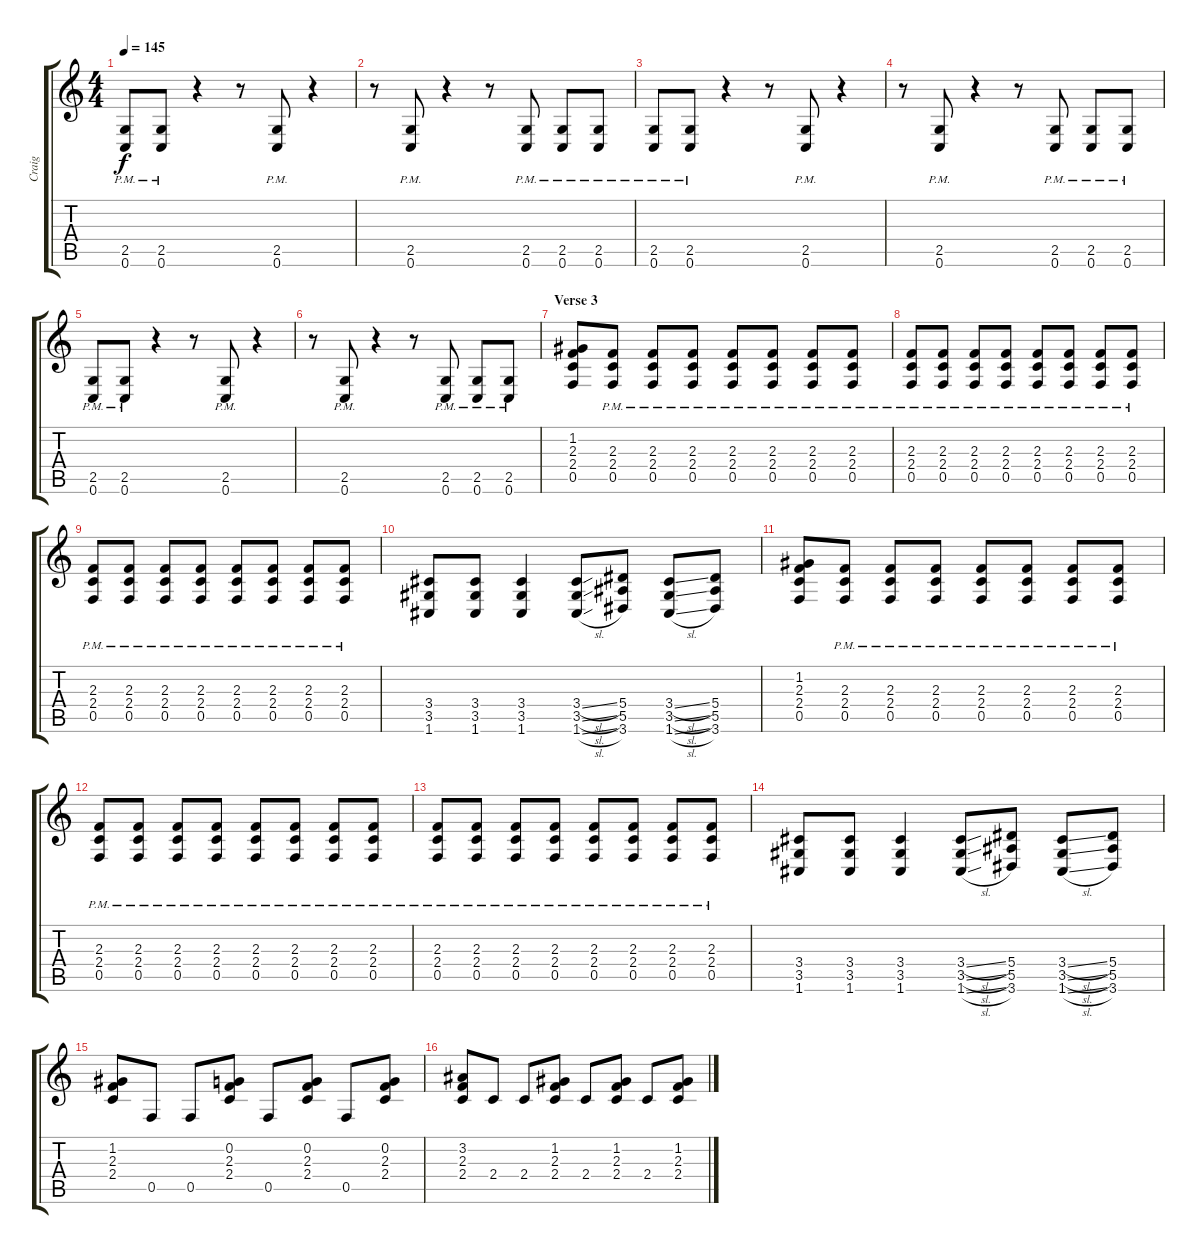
\track ("Craig" "Craig") {instrument distortionguitar}
\staff {score tabs}
\tuning (C4 G3 Eb3 Bb2 F2 C2) {hide}
\ts (4 4)
\tempo 145
\clef g2
\ks c
(2.5{pm} 0.6{pm}).8{dy f} (2.5{pm} 0.6{pm}).8 r.4 r.8 (2.5{pm} 0.6{pm}).8 r.4 |
r.8 (2.5{pm} 0.6{pm}).8 r.4 r.8 (2.5{pm} 0.6{pm}).8 (2.5{pm} 0.6{pm}).8 (2.5{pm} 0.6{pm}).8 |
(2.5{pm} 0.6{pm}).8 (2.5{pm} 0.6{pm}).8 r.4 r.8 (2.5{pm} 0.6{pm}).8 r.4 |
r.8 (2.5{pm} 0.6{pm}).8 r.4 r.8 (2.5{pm} 0.6{pm}).8 (2.5{pm} 0.6{pm}).8 (2.5{pm} 0.6{pm}).8 |
(2.5{pm} 0.6{pm}).8 (2.5{pm} 0.6{pm}).8 r.4 r.8 (2.5{pm} 0.6{pm}).8 r.4 |
r.8 (2.5{pm} 0.6{pm}).8 r.4 r.8 (2.5{pm} 0.6{pm}).8 (2.5{pm} 0.6{pm}).8 (2.5{pm} 0.6{pm}).8 |
\section ("" "Verse 3")
(1.2 2.3 2.4 0.5).8 (2.3{pm} 2.4{pm} 0.5{pm}).8 (2.3{pm} 2.4{pm} 0.5{pm}).8 (2.3{pm} 2.4{pm} 0.5{pm}).8 (2.3{pm} 2.4{pm} 0.5{pm}).8 (2.3{pm} 2.4{pm} 0.5{pm}).8 (2.3{pm} 2.4{pm} 0.5{pm}).8 (2.3{pm} 2.4{pm} 0.5{pm}).8 |
(2.3{pm} 2.4{pm} 0.5{pm}).8 (2.3{pm} 2.4{pm} 0.5{pm}).8 (2.3{pm} 2.4{pm} 0.5{pm}).8 (2.3{pm} 2.4{pm} 0.5{pm}).8 (2.3{pm} 2.4{pm} 0.5{pm}).8 (2.3{pm} 2.4{pm} 0.5{pm}).8 (2.3{pm} 2.4{pm} 0.5{pm}).8 (2.3{pm} 2.4{pm} 0.5{pm}).8 |
(2.3{pm} 2.4{pm} 0.5{pm}).8 (2.3{pm} 2.4{pm} 0.5{pm}).8 (2.3{pm} 2.4{pm} 0.5{pm}).8 (2.3{pm} 2.4{pm} 0.5{pm}).8 (2.3{pm} 2.4{pm} 0.5{pm}).8 (2.3{pm} 2.4{pm} 0.5{pm}).8 (2.3{pm} 2.4{pm} 0.5{pm}).8 (2.3{pm} 2.4{pm} 0.5{pm}).8 |
(3.4 3.5 1.6).8 (3.4 3.5 1.6).8 (3.4 3.5 1.6).4 (3.4{sl} 3.5{sl} 1.6{sl}).8 (5.4 5.5 3.6).8 (3.4{sl} 3.5{sl} 1.6{sl}).8 (5.4 5.5 3.6).8 |
(1.2 2.3 2.4 0.5).8 (2.3{pm} 2.4{pm} 0.5{pm}).8 (2.3{pm} 2.4{pm} 0.5{pm}).8 (2.3{pm} 2.4{pm} 0.5{pm}).8 (2.3{pm} 2.4{pm} 0.5{pm}).8 (2.3{pm} 2.4{pm} 0.5{pm}).8 (2.3{pm} 2.4{pm} 0.5{pm}).8 (2.3{pm} 2.4{pm} 0.5{pm}).8 |
(2.3{pm} 2.4{pm} 0.5{pm}).8 (2.3{pm} 2.4{pm} 0.5{pm}).8 (2.3{pm} 2.4{pm} 0.5{pm}).8 (2.3{pm} 2.4{pm} 0.5{pm}).8 (2.3{pm} 2.4{pm} 0.5{pm}).8 (2.3{pm} 2.4{pm} 0.5{pm}).8 (2.3{pm} 2.4{pm} 0.5{pm}).8 (2.3{pm} 2.4{pm} 0.5{pm}).8 |
(2.3{pm} 2.4{pm} 0.5{pm}).8 (2.3{pm} 2.4{pm} 0.5{pm}).8 (2.3{pm} 2.4{pm} 0.5{pm}).8 (2.3{pm} 2.4{pm} 0.5{pm}).8 (2.3{pm} 2.4{pm} 0.5{pm}).8 (2.3{pm} 2.4{pm} 0.5{pm}).8 (2.3{pm} 2.4{pm} 0.5{pm}).8 (2.3{pm} 2.4{pm} 0.5{pm}).8 |
(3.4 3.5 1.6).8 (3.4 3.5 1.6).8 (3.4 3.5 1.6).4 (3.4{sl} 3.5{sl} 1.6{sl}).8 (5.4 5.5 3.6).8 (3.4{sl} 3.5{sl} 1.6{sl}).8 (5.4 5.5 3.6).8 |
(1.2 2.3 2.4).8 0.5.8 0.5.8 (0.2 2.3 2.4).8 0.5.8 (0.2 2.3 2.4).8 0.5.8 (0.2 2.3 2.4).8 |
(3.2 2.3 2.4).8 2.4.8 2.4.8 (1.2 2.3 2.4).8 2.4.8 (1.2 2.3 2.4).8 2.4.8 (1.2 2.3 2.4).8
